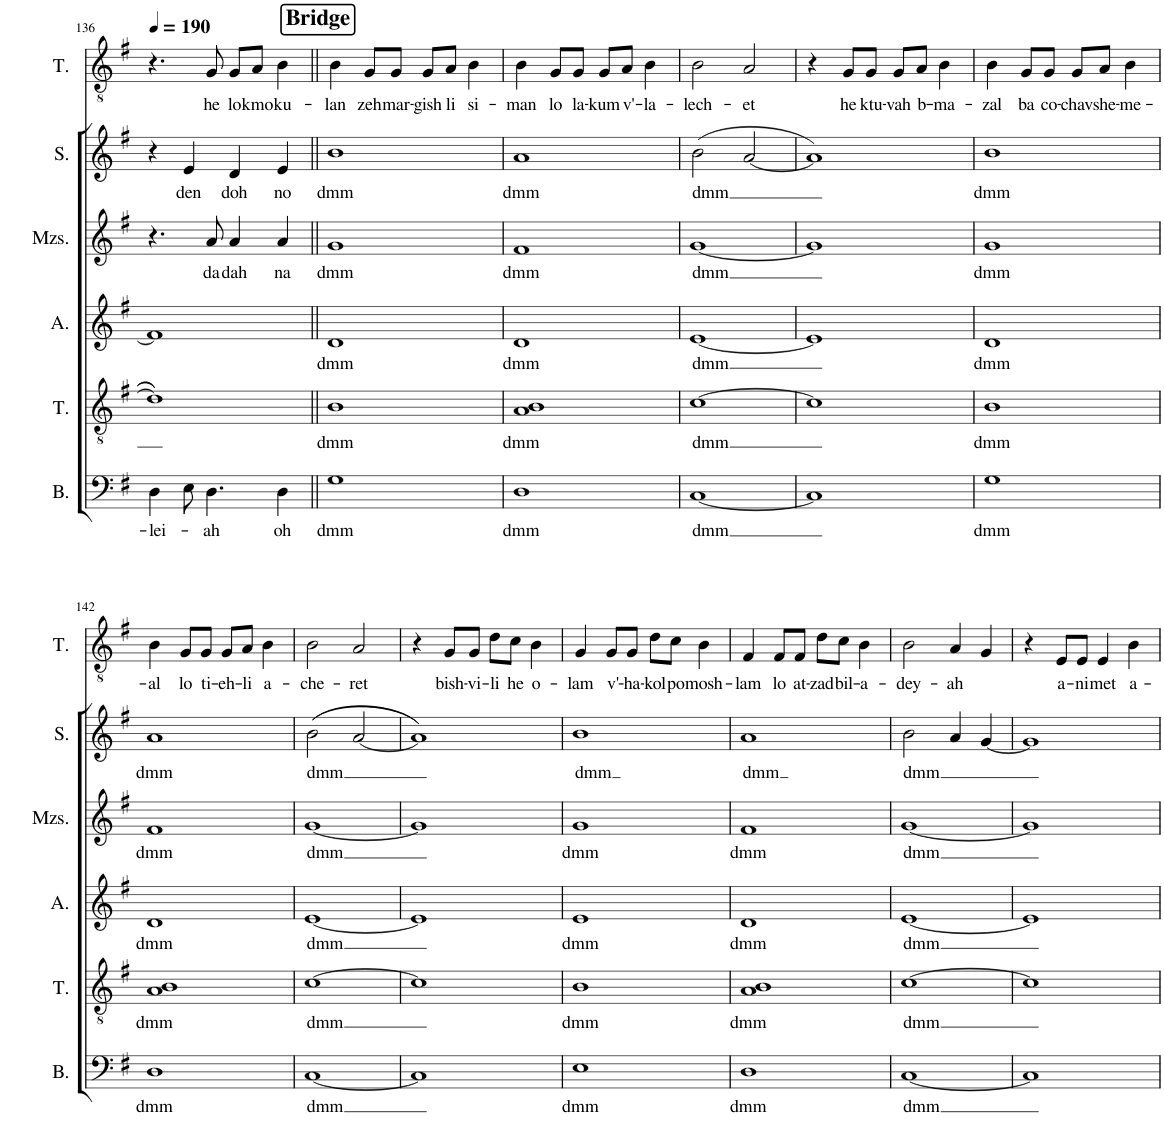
**kern	**text	**kern	**text	**kern	**text	**kern	**text	**kern	**text	**kern	**text
*part6	*part6	*part5	*part5	*part4	*part4	*part3	*part3	*part2	*part2	*part1	*part1
*staff6	*staff6	*staff5	*staff5	*staff4	*staff4	*staff3	*staff3	*staff2	*staff2	*staff1	*staff1
*I"Bass	*	*I"Tenor	*	*I"Alto	*	*I"Mezzo-soprano	*	*I"Soprano	*	*I"Tenor	*
*I'B.	*	*I'T.	*	*I'A.	*	*I'Mzs.	*	*I'S.	*	*I'T.	*
!!LO:PB:g=z
*clefF4	*	*clefGv2	*	*clefG2	*	*clefG2	*	*clefG2	*	*clefGv2	*
*k[f#]	*	*k[f#]	*	*k[f#]	*	*k[f#]	*	*k[f#]	*	*k[f#]	*
*M4/4	*	*M4/4	*	*M4/4	*	*M4/4	*	*M4/4	*	*M4/4	*
*met(c)	*	*met(c)	*	*met(c)	*	*met(c)	*	*met(c)	*	*met(c)	*
*MM190	*	*MM190	*	*MM190	*	*MM190	*	*MM190	*	*MM190	*
=136	=136	=136	=136	=136	=136	=136	=136	=136	=136	=136	=136
!	!LO:LY:b	!	!	!	!	!	!	!	!	!	!
4D\	-lei-	1d]	.	1f#]	.	4.r	.	4r	.	4.r	.
!	!	!	!	!	!	!	!	!	!LO:LY:b	!	!
8E\	.	.	.	.	.	.	.	4e/	den	.	.
!	!LO:LY:b	!	!	!	!	!	!LO:LY:b	!	!	!	!LO:LY:b
4.D\	-ah	.	.	.	.	8a/	da	.	.	8G/	he
!	!	!	!	!	!	!	!LO:LY:b	!	!LO:LY:b	!	!LO:LY:b
.	.	.	.	.	.	4a/	dah	4d/	doh	8G/L	lo
!	!	!	!	!	!	!	!	!	!	!	!LO:LY:b
.	.	.	.	.	.	.	.	.	.	8A/J	kmo
!	!LO:LY:b	!	!	!	!	!	!LO:LY:b	!	!LO:LY:b	!	!LO:LY:b
4D\	oh	.	.	.	.	4a/	na	4e/	no	4B\	ku-
!!LO:REH:place=s1:a:B:cj:fs=14:t=Bridge
=137||	=137||	=137||	=137||	=137||	=137||	=137||	=137||	=137||	=137||	=137||	=137||
!	!LO:LY:b	!	!LO:LY:b	!	!LO:LY:b	!	!LO:LY:b	!	!LO:LY:b	!	!LO:LY:b
1G	dmm	1B	dmm	1d	dmm	1g	dmm	1b	dmm	4B\	-lan
!	!	!	!	!	!	!	!	!	!	!	!LO:LY:b
.	.	.	.	.	.	.	.	.	.	8G/L	zeh
!	!	!	!	!	!	!	!	!	!	!	!LO:LY:b
.	.	.	.	.	.	.	.	.	.	8G/J	mar-
!	!	!	!	!	!	!	!	!	!	!	!LO:LY:b
.	.	.	.	.	.	.	.	.	.	8G/L	-gish
!	!	!	!	!	!	!	!	!	!	!	!LO:LY:b
.	.	.	.	.	.	.	.	.	.	8A/J	li
!	!	!	!	!	!	!	!	!	!	!	!LO:LY:b
.	.	.	.	.	.	.	.	.	.	4B\	si-
=138	=138	=138	=138	=138	=138	=138	=138	=138	=138	=138	=138
!	!LO:LY:b	!	!LO:LY:b	!	!LO:LY:b	!	!LO:LY:b	!	!LO:LY:b	!	!LO:LY:b
1D	dmm	1A 1B	dmm	1d	dmm	1f#	dmm	1a	dmm	4B\	-man
!	!	!	!	!	!	!	!	!	!	!	!LO:LY:b
.	.	.	.	.	.	.	.	.	.	8G/L	lo
!	!	!	!	!	!	!	!	!	!	!	!LO:LY:b
.	.	.	.	.	.	.	.	.	.	8G/J	la-
!	!	!	!	!	!	!	!	!	!	!	!LO:LY:b
.	.	.	.	.	.	.	.	.	.	8G/L	-kum
!	!	!	!	!	!	!	!	!	!	!	!LO:LY:b
.	.	.	.	.	.	.	.	.	.	8A/J	v'-
!	!	!	!	!	!	!	!	!	!	!	!LO:LY:b
.	.	.	.	.	.	.	.	.	.	4B\	-la-
=139	=139	=139	=139	=139	=139	=139	=139	=139	=139	=139	=139
!	!LO:LY:b	!	!LO:LY:b	!	!LO:LY:b	!	!LO:LY:b	!	!LO:LY:b	!	!LO:LY:b
[1C	dmm	[1c	dmm	[1e	dmm	[1g	dmm	(2b\	dmm	2B\	-lech-
!	!	!	!	!	!	!	!	!	!	!	!LO:LY:b
.	.	.	.	.	.	.	.	[2a/	.	2A/	et
=140	=140	=140	=140	=140	=140	=140	=140	=140	=140	=140	=140
1C]	.	1c]	.	1e]	.	1g]	.	1a])	.	4r	.
!	!	!	!	!	!	!	!	!	!	!	!LO:LY:b
.	.	.	.	.	.	.	.	.	.	8G/L	he
!	!	!	!	!	!	!	!	!	!	!	!LO:LY:b
.	.	.	.	.	.	.	.	.	.	8G/J	ktu-
!	!	!	!	!	!	!	!	!	!	!	!LO:LY:b
.	.	.	.	.	.	.	.	.	.	8G/L	-vah
!	!	!	!	!	!	!	!	!	!	!	!LO:LY:b
.	.	.	.	.	.	.	.	.	.	8A/J	b-
!	!	!	!	!	!	!	!	!	!	!	!LO:LY:b
.	.	.	.	.	.	.	.	.	.	4B\	-ma-
=141	=141	=141	=141	=141	=141	=141	=141	=141	=141	=141	=141
!	!LO:LY:b	!	!LO:LY:b	!	!LO:LY:b	!	!LO:LY:b	!	!LO:LY:b	!	!LO:LY:b
1G	dmm	1B	dmm	1d	dmm	1g	dmm	1b	dmm	4B\	-zal
!	!	!	!	!	!	!	!	!	!	!	!LO:LY:b
.	.	.	.	.	.	.	.	.	.	8G/L	ba
!	!	!	!	!	!	!	!	!	!	!	!LO:LY:b
.	.	.	.	.	.	.	.	.	.	8G/J	co-
!	!	!	!	!	!	!	!	!	!	!	!LO:LY:b
.	.	.	.	.	.	.	.	.	.	8G/L	-chav
!	!	!	!	!	!	!	!	!	!	!	!LO:LY:b
.	.	.	.	.	.	.	.	.	.	8A/J	she-
!	!	!	!	!	!	!	!	!	!	!	!LO:LY:b
.	.	.	.	.	.	.	.	.	.	4B\	-me-
!!LO:LB:g=z
=142	=142	=142	=142	=142	=142	=142	=142	=142	=142	=142	=142
!	!LO:LY:b	!	!LO:LY:b	!	!LO:LY:b	!	!LO:LY:b	!	!LO:LY:b	!	!LO:LY:b
1D	dmm	1A 1B	dmm	1d	dmm	1f#	dmm	1a	dmm	4B\	-al
!	!	!	!	!	!	!	!	!	!	!	!LO:LY:b
.	.	.	.	.	.	.	.	.	.	8G/L	lo
!	!	!	!	!	!	!	!	!	!	!	!LO:LY:b
.	.	.	.	.	.	.	.	.	.	8G/J	ti-
!	!	!	!	!	!	!	!	!	!	!	!LO:LY:b
.	.	.	.	.	.	.	.	.	.	8G/L	-eh-
!	!	!	!	!	!	!	!	!	!	!	!LO:LY:b
.	.	.	.	.	.	.	.	.	.	8A/J	-li
!	!	!	!	!	!	!	!	!	!	!	!LO:LY:b
.	.	.	.	.	.	.	.	.	.	4B\	a-
=143	=143	=143	=143	=143	=143	=143	=143	=143	=143	=143	=143
!	!LO:LY:b	!	!LO:LY:b	!	!LO:LY:b	!	!LO:LY:b	!	!LO:LY:b	!	!LO:LY:b
[1C	dmm	[1c	dmm	[1e	dmm	[1g	dmm	((2b\	dmm	2B\	-che-
!	!	!	!	!	!	!	!	!	!	!	!LO:LY:b
.	.	.	.	.	.	.	.	[2a/	.	2A/	-ret
=144	=144	=144	=144	=144	=144	=144	=144	=144	=144	=144	=144
1C]	.	1c]	.	1e]	.	1g]	.	1a]))	.	4r	.
!	!	!	!	!	!	!	!	!	!	!	!LO:LY:b
.	.	.	.	.	.	.	.	.	.	8G/L	bish-
!	!	!	!	!	!	!	!	!	!	!	!LO:LY:b
.	.	.	.	.	.	.	.	.	.	8G/J	-vi-
!	!	!	!	!	!	!	!	!	!	!	!LO:LY:b
.	.	.	.	.	.	.	.	.	.	8d\L	-li
!	!	!	!	!	!	!	!	!	!	!	!LO:LY:b
.	.	.	.	.	.	.	.	.	.	8c\J	he
!	!	!	!	!	!	!	!	!	!	!	!LO:LY:b
.	.	.	.	.	.	.	.	.	.	4B\	o-
=145	=145	=145	=145	=145	=145	=145	=145	=145	=145	=145	=145
!	!LO:LY:b	!	!LO:LY:b	!	!LO:LY:b	!	!LO:LY:b	!	!LO:LY:b	!	!LO:LY:b
1E	dmm	1B	dmm	1e	dmm	1g	dmm	1b	dmm	4G/	-lam
!	!	!	!	!	!	!	!	!	!	!	!LO:LY:b
.	.	.	.	.	.	.	.	.	.	8G/L	v'-
!	!	!	!	!	!	!	!	!	!	!	!LO:LY:b
.	.	.	.	.	.	.	.	.	.	8G/J	-ha-
!	!	!	!	!	!	!	!	!	!	!	!LO:LY:b
.	.	.	.	.	.	.	.	.	.	8d\L	-kol
!	!	!	!	!	!	!	!	!	!	!	!LO:LY:b
.	.	.	.	.	.	.	.	.	.	8c\J	po
!	!	!	!	!	!	!	!	!	!	!	!LO:LY:b
.	.	.	.	.	.	.	.	.	.	4B\	mosh-
=146	=146	=146	=146	=146	=146	=146	=146	=146	=146	=146	=146
!	!LO:LY:b	!	!LO:LY:b	!	!LO:LY:b	!	!LO:LY:b	!	!LO:LY:b	!	!LO:LY:b
1D	dmm	1A 1B	dmm	1d	dmm	1f#	dmm	1a	dmm	4F#/	-lam
!	!	!	!	!	!	!	!	!	!	!	!LO:LY:b
.	.	.	.	.	.	.	.	.	.	8F#/L	lo
!	!	!	!	!	!	!	!	!	!	!	!LO:LY:b
.	.	.	.	.	.	.	.	.	.	8F#/J	at-
!	!	!	!	!	!	!	!	!	!	!	!LO:LY:b
.	.	.	.	.	.	.	.	.	.	8d\L	-zad
!	!	!	!	!	!	!	!	!	!	!	!LO:LY:b
.	.	.	.	.	.	.	.	.	.	8c\J	bil-
!	!	!	!	!	!	!	!	!	!	!	!LO:LY:b
.	.	.	.	.	.	.	.	.	.	4B\	-a-
=147	=147	=147	=147	=147	=147	=147	=147	=147	=147	=147	=147
!	!LO:LY:b	!	!LO:LY:b	!	!LO:LY:b	!	!LO:LY:b	!	!LO:LY:b	!	!LO:LY:b
[1C	dmm	[1c	dmm	[1e	dmm	[1g	dmm	2b\	dmm	2B\	-dey-
!	!	!	!	!	!	!	!	!	!	!	!LO:LY:b
.	.	.	.	.	.	.	.	4a/	.	4A/	-ah
.	.	.	.	.	.	.	.	[4g/	.	4G/	.
=148	=148	=148	=148	=148	=148	=148	=148	=148	=148	=148	=148
1C]	.	1c]	.	1e]	.	1g]	.	1g]	.	4r	.
!	!	!	!	!	!	!	!	!	!	!	!LO:LY:b
.	.	.	.	.	.	.	.	.	.	8E/L	a-
!	!	!	!	!	!	!	!	!	!	!	!LO:LY:b
.	.	.	.	.	.	.	.	.	.	8E/J	-ni
!	!	!	!	!	!	!	!	!	!	!	!LO:LY:b
.	.	.	.	.	.	.	.	.	.	4E/	met
!	!	!	!	!	!	!	!	!	!	!	!LO:LY:b
.	.	.	.	.	.	.	.	.	.	4B\	a-
=	=	=	=	=	=	=	=	=	=	=	=
*-	*-	*-	*-	*-	*-	*-	*-	*-	*-	*-	*-
